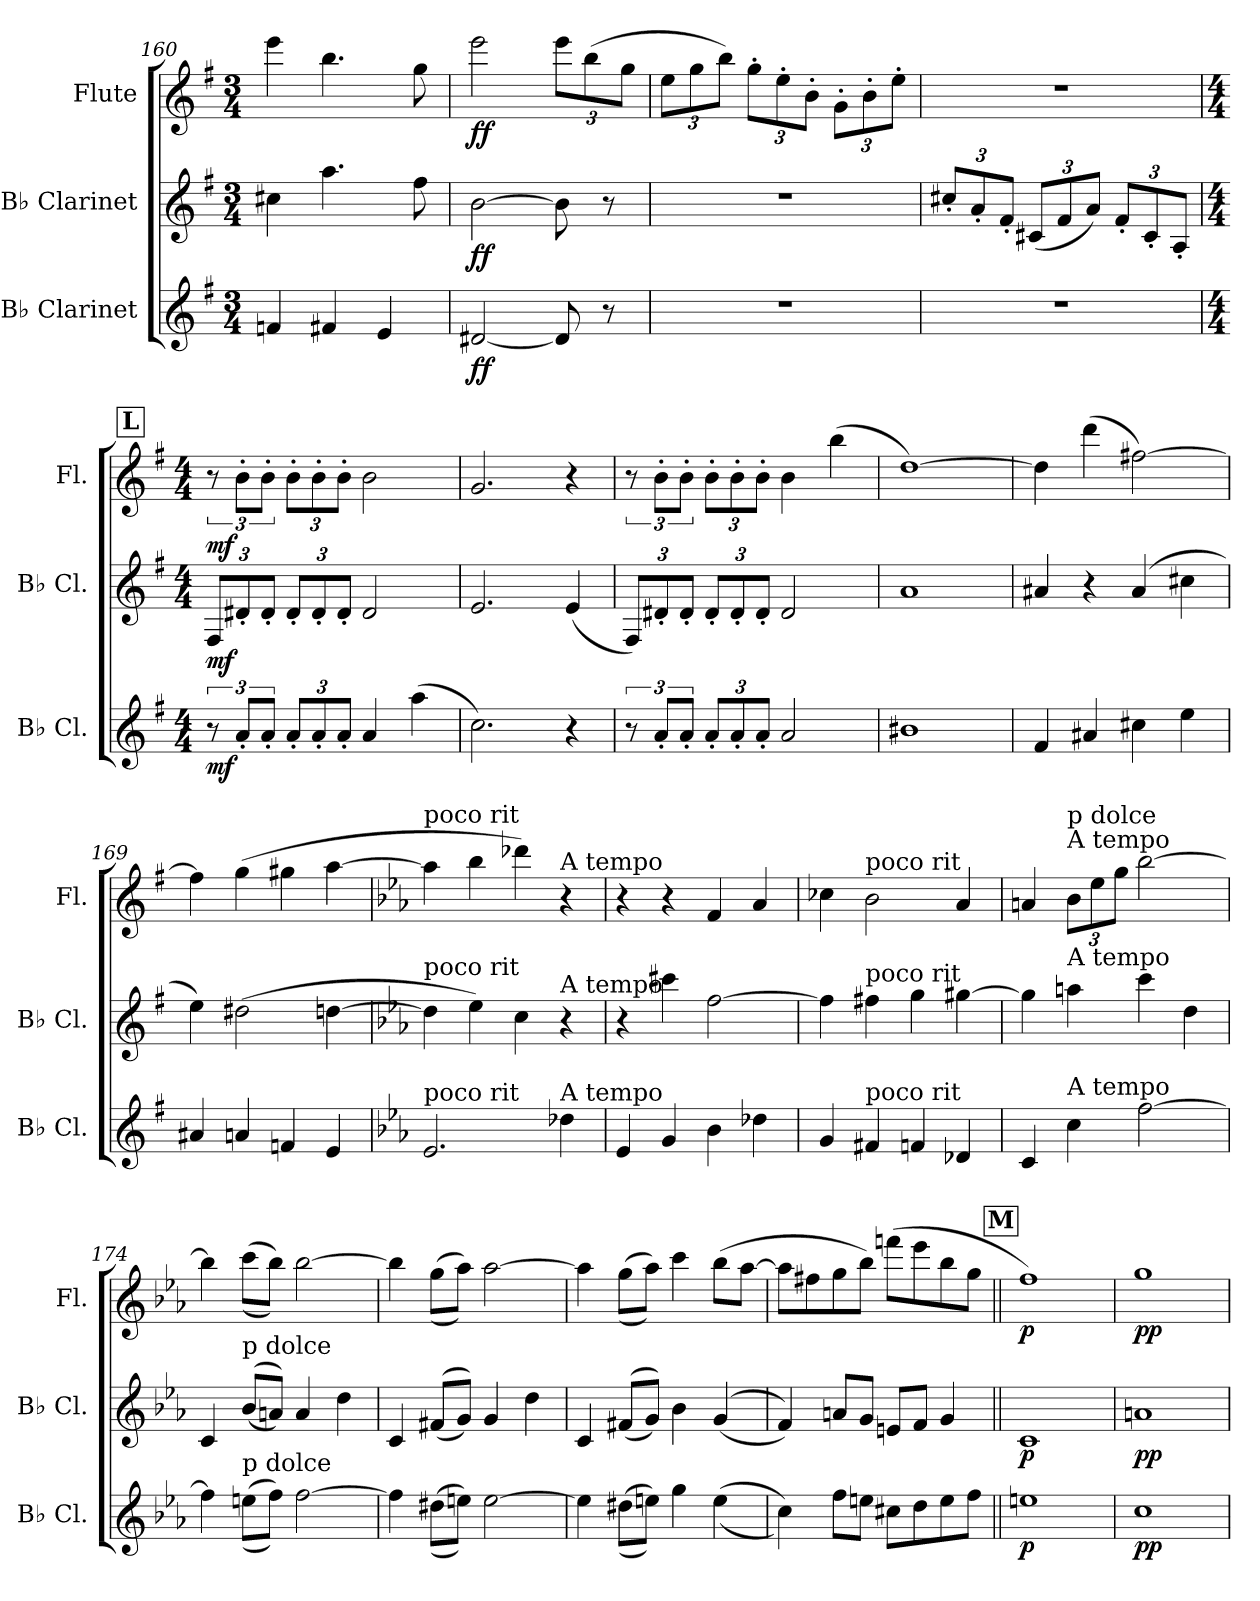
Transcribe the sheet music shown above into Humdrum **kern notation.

**kern	**dynam	**kern	**dynam	**kern	**dynam
*part3	*part3	*part2	*part2	*part1	*part1
*staff3	*staff3	*staff2	*staff2	*staff1	*staff1
*I"B♭ Clarinet	*	*I"B♭ Clarinet	*	*I"Flute	*
*I'B♭ Cl.	*	*I'B♭ Cl.	*	*I'Fl.	*
*clefG2	*	*clefG2	*	*clefG2	*
*ITrd1c2	*	*ITrd1c2	*	*	*
*k[b-]	*	*k[b-]	*	*k[f#]	*
*M3/4	*	*M3/4	*	*M3/4	*
=160	=160	=160	=160	=160	=160
4e-X/	.	4bn\	.	4eee\	.
4en/	.	4.gg\	.	4.bb\	.
4d/	.	.	.	.	.
.	.	8ee\	.	8gg\	.
=161	=161	=161	=161	=161	=161
!	!LO:DY:b	!	!LO:DY:b	!	!LO:DY:b
[2c#X/	ff	[2a\	ff	2eee\	ff
*	*	*	*	*Xbrackettup	*
8c#/]	.	8a\]	.	12eee\L	.
.	.	.	.	(>12bb\	.
8r	.	8r	.	.	.
.	.	.	.	12gg\J	.
=162	=162	=162	=162	=162	=162
2.r	.	2.r	.	12ee\L	.
.	.	.	.	12gg\	.
.	.	.	.	12bb\J)	.
.	.	.	.	12gg'\L	.
.	.	.	.	12ee'\	.
.	.	.	.	12b'\J	.
.	.	.	.	12g'\L	.
.	.	.	.	12b'\	.
.	.	.	.	12ee'\J	.
!!LO:PB:g=z
=163	=163	=163	=163	=163	=163
*	*	*Xbrackettup	*	*	*
2.r	.	12bn'/L	.	2.r	.
.	.	12g'/	.	.	.
.	.	12e'/J	.	.	.
.	.	(<12Bn/L	.	.	.
.	.	12e/	.	.	.
.	.	12g/J)	.	.	.
.	.	12e'/L	.	.	.
.	.	12B'/	.	.	.
.	.	12G'/J	.	.	.
!!LO:REH:place=s1:a:B:fs=14:t=L
=164	=164	=164	=164	=164	=164
*M4/4	*	*M4/4	*	*M4/4	*
*	*	*	*	*brackettup	*
!	!LO:DY:b	!	!LO:DY:b	!	!LO:DY:b
12r	mf	12E/L	mf	12r	mf
12g'/L	.	12c#X'/	.	12b'\L	.
12g'/J	.	12c#'/J	.	12b'\J	.
*Xbrackettup	*	*	*	*Xbrackettup	*
12g'/L	.	12c#'/L	.	12b'\L	.
12g'/	.	12c#'/	.	12b'\	.
12g'/J	.	12c#'/J	.	12b'\J	.
4g/	.	2c#/	.	2b\	.
(>4gg\	.	.	.	.	.
=165	=165	=165	=165	=165	=165
2.b-\)	.	2.d/	.	2.g/	.
4r	.	(<4d/	.	4r	.
=166	=166	=166	=166	=166	=166
*brackettup	*	*	*	*brackettup	*
12r	.	12E/L)	.	12r	.
12g'/L	.	12c#X'/	.	12b'\L	.
12g'/J	.	12c#'/J	.	12b'\J	.
*Xbrackettup	*	*	*	*Xbrackettup	*
12g'/L	.	12c#'/L	.	12b'\L	.
12g'/	.	12c#'/	.	12b'\	.
12g'/J	.	12c#'/J	.	12b'\J	.
2g/	.	2c#/	.	4b\	.
.	.	.	.	(>4bb\	.
=167	=167	=167	=167	=167	=167
1a#X	.	1g	.	[1dd)	.
=168	=168	=168	=168	=168	=168
4e/	.	4g#X/	.	4dd\]	.
4g#X/	.	4r	.	(>4ddd\	.
4bn\	.	(>4g#/	.	[2ff#X\)	.
4dd\	.	4bn\	.	.	.
!!LO:LB:g=z
=169	=169	=169	=169	=169	=169
4g#X/	.	4dd\)	.	4ff#\]	.
4gn/	.	(>2cc#X\	.	(>4gg\	.
4e-X/	.	.	.	4gg#X\	.
4d/	.	[4ccn\	.	[4aa\	.
=170	=170	=170	=170	=170	=170
*k[b-e-a-d-g-]	*	*k[b-e-a-d-g-]	*	*k[b-e-a-]	*
!	!	!	!	!LO:TX:a:t=poco rit	!
!	!	!LO:TX:a:t=poco rit	!	!	!
!LO:TX:a:t=poco rit	!	!	!	!	!
2.d-/	.	4cc\]	.	4aa\]	.
.	.	4dd-\)	.	4bb-\	.
.	.	4b-\	.	4ddd-X\)	.
!	!	!	!	!LO:TX:a:t=A tempo	!
!	!	!LO:TX:a:t=A tempo	!	!	!
!LO:TX:a:t=A tempo	!	!	!	!	!
4cc-X\	.	4r	.	4r	.
=171	=171	=171	=171	=171	=171
4d-/	.	4r	.	4r	.
4f/	.	4bbn\	.	4r	.
4a-\	.	[2ee-\	.	4f/	.
4cc-X\	.	.	.	4a-/	.
=172	=172	=172	=172	=172	=172
4f/	.	4ee-\]	.	4cc-X\	.
!	!	!	!	!LO:TX:a:t=poco rit	!
!	!	!LO:TX:a:t=poco rit	!	!	!
!LO:TX:a:t=poco rit	!	!	!	!	!
4en/	.	4een\	.	2b-\	.
4e-X/	.	4ff\	.	.	.
4c-X/	.	[4ff#X\	.	4a-/	.
=173	=173	=173	=173	=173	=173
4B-/	.	4ff#\]	.	4an/	.
!	!	!	!	!LO:TX:a:t=A tempo	!
!	!	!	!	!LO:TX:a:t=p dolce	!
!	!	!LO:TX:a:t=A tempo	!	!	!
!LO:TX:a:t=A tempo	!	!	!	!	!
4b-\	.	4ggn\	.	12b-\L	.
.	.	.	.	12ee-\	.
.	.	.	.	12gg\J	.
[2ee-\	.	4bb-\	.	[2bb-\	.
.	.	4cc\	.	.	.
=174	=174	=174	=174	=174	=174
4ee-\]	.	4B-/	.	4bb-\]	.
!	!	!LO:TX:a:t=p dolce	!	!	!
!LO:TX:a:t=p dolce	!	!	!	!	!
(>(>8ddn\L	.	(<(<8a-/L	.	(>(>8ccc\L	.
8ee-\J))	.	8gn/J))	.	8bb-\J))	.
[2ee-\	.	4g/	.	[2bb-\	.
.	.	4cc\	.	.	.
!!LO:LB:g=z
=175	=175	=175	=175	=175	=175
4ee-\]	.	4B-/	.	4bb-\]	.
(>(>8cc#X\L	.	(<(<8en/L	.	(>(>8gg\L	.
8ddn\J))	.	8f/J))	.	8aa-\J))	.
[2dd\	.	4f/	.	[2aa-\	.
.	.	4cc\	.	.	.
=176	=176	=176	=176	=176	=176
4dd\]	.	4B-/	.	4aa-\]	.
(>(>8cc#X\L	.	(<(<8en/L	.	(>(>8gg\L	.
8ddn\J))	.	8f/J))	.	8aa-\J))	.
4ff\	.	4a-\	.	4ccc\	.
(>(>4dd\	.	(<(<4f/	.	(>8bb-\L	.
.	.	.	.	[8aa-\J	.
=177	=177	=177	=177	=177	=177
4b-\))	.	4e-/))	.	8aa-\L]	.
.	.	.	.	8ff#X\	.
8ee-\L	.	8gn/L	.	8gg\	.
8ddn\J	.	8f/J	.	8bb-\J)	.
8bn\L	.	8dn/L	.	(>8fffn\L	.
8cc\	.	8e-/J	.	8eee-\	.
8dd\	.	4f/	.	8bb-\	.
8ee-\J	.	.	.	8gg\J	.
!!LO:REH:place=s1:a:B:fs=14:t=M
=178||	=178||	=178||	=178||	=178||	=178||
!	!LO:DY:b	!	!LO:DY:b	!	!LO:DY:b
1ddn	p	1B-	p	1ff)	p
=179	=179	=179	=179	=179	=179
!	!LO:DY:b	!	!LO:DY:b	!	!LO:DY:b
1b-	pp	1gn	pp	1gg	pp
=	=	=	=	=	=
*-	*-	*-	*-	*-	*-
